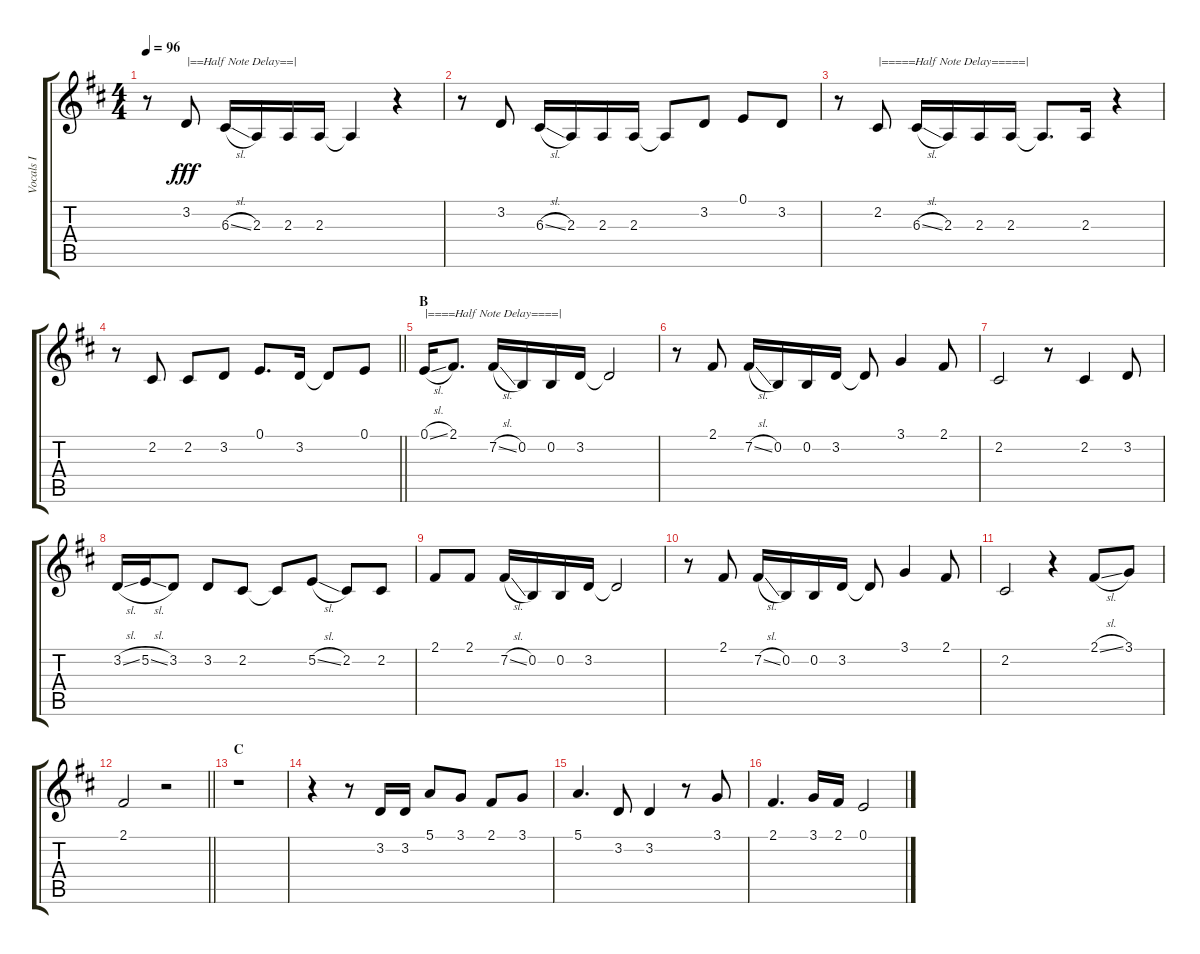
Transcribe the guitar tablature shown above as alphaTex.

\track ("Vocals I" "Vocals I") {instrument voiceoohs}
\staff {score tabs}
\tuning (E4 B3 G3 D3 A2 E2) {hide}
\ts (4 4)
\tempo 96
\clef g2
\ks d
r.8{dy fff} 3.2.8{txt "|==Half Note Delay==|"} 6.3{sl}.16 2.3.16 2.3.16 2.3.16 2.3{t}.4 r.4 |
r.8 3.2.8 6.3{sl}.16 2.3.16 2.3.16 2.3.16 2.3{t}.8 3.2.8 0.1.8 3.2.8 |
r.8 2.2.8{txt "|=====Half Note Delay=====|"} 6.3{sl}.16 2.3.16 2.3.16 2.3.16 2.3{t}.8{d} 2.3.16 r.4 |
\barLineRight lightlight
r.8 2.2.8 2.2.8 3.2.8 0.1.8{d} 3.2.16 3.2{t}.8 0.1.8 |
\section ("" "B")
0.1{sl}.16{txt "|====Half Note Delay====|"} 2.1.8{d} 7.2{sl}.16 0.2.16 0.2.16 3.2.16 3.2{t}.2 |
r.8 2.1.8 7.2{sl}.16 0.2.16 0.2.16 3.2.16 3.2{t}.8 3.1.4 2.1.8 |
2.2.2 r.8 2.2.4 3.2.8 |
3.2{sl}.16 5.2{sl}.16 3.2.8 3.2.8 2.2.8 2.2{t}.8 5.2{sl}.8 2.2.8 2.2.8 |
2.1.8 2.1.8 7.2{sl}.16 0.2.16 0.2.16 3.2.16 3.2{t}.2 |
r.8 2.1.8 7.2{sl}.16 0.2.16 0.2.16 3.2.16 3.2{t}.8 3.1.4 2.1.8 |
2.2.2 r.4 2.1{sl}.8 3.1.8 |
\barLineRight lightlight
2.1.2 r.2 |
\section ("" "C")
r.1 |
r.4 r.8 3.2.16 3.2.16 5.1.8 3.1.8 2.1.8 3.1.8 |
5.1.4{d} 3.2.8 3.2.4 r.8 3.1.8 |
2.1.4{d} 3.1.16 2.1.16 0.1.2
